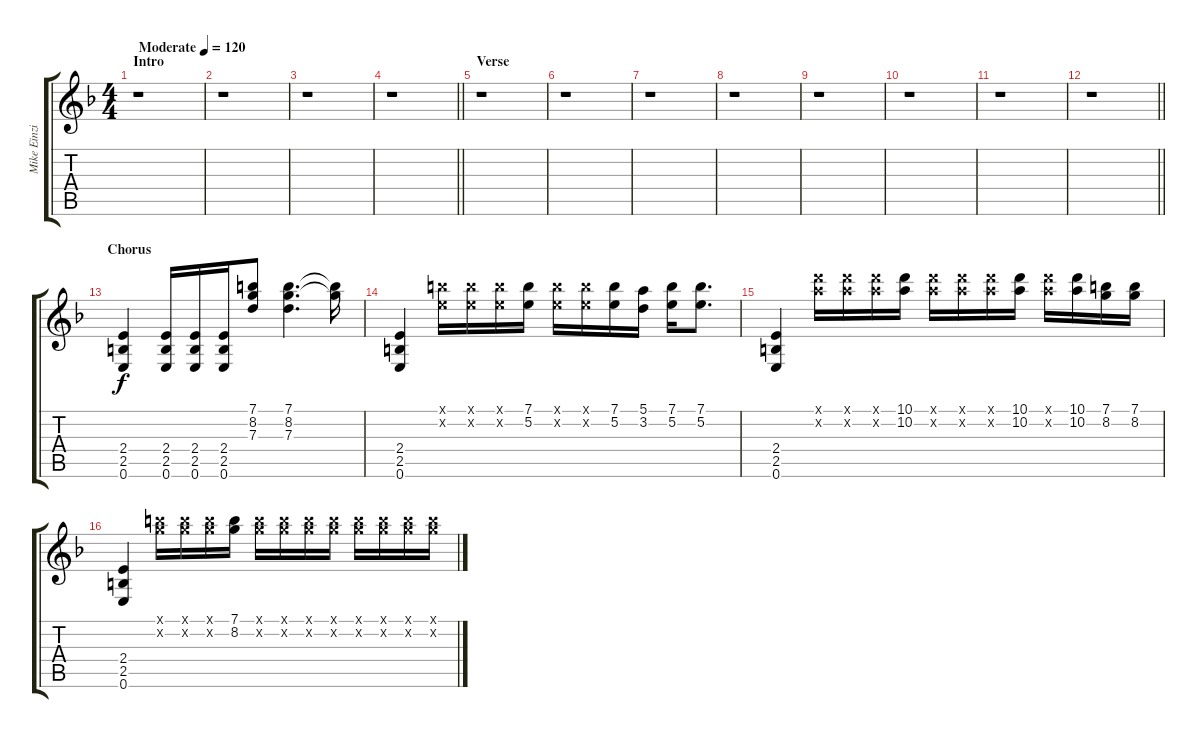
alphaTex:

\track ("Mike Einziger solos" "Mike Einzi") {instrument distortionguitar}
\staff {score tabs}
\tuning (E4 B3 G3 D3 A2 E2) {hide}
\ts (4 4)
\section ("" "Intro")
\tempo (120 "Moderate")
\clef g2
\ks dminor
r.1{dy f instrument distortionguitar} |
r.1 |
r.1 |
\barLineRight lightlight
r.1 |
\section ("" "Verse")
r.1 |
r.1 |
r.1 |
r.1 |
r.1 |
r.1 |
r.1 |
\barLineRight lightlight
r.1 |
\section ("" "Chorus")
(2.4 2.5 0.6).4 (2.4 2.5 0.6).16 (2.4 2.5 0.6).16 (2.4 2.5 0.6).16 (7.1 8.2 7.3).8 (7.1 8.2 7.3).4{d} (7.1{t} 8.2{t}).16 |
(2.4 2.5 0.6).4 (7.1{x} 5.2{x}).16 (7.1{x} 5.2{x}).16 (7.1{x} 5.2{x}).16 (7.1 5.2).16 (7.1{x} 5.2{x}).16 (7.1{x} 5.2{x}).16 (7.1 5.2).16 (5.1 3.2).16 (7.1 5.2).16 (7.1 5.2).8{d} |
(2.4 2.5 0.6).4 (10.1{x} 10.2{x}).16 (10.1{x} 10.2{x}).16 (10.1{x} 10.2{x}).16 (10.1 10.2).16 (10.1{x} 10.2{x}).16 (10.1{x} 10.2{x}).16 (10.1{x} 10.2{x}).16 (10.1 10.2).16 (10.1{x} 10.2{x}).16 (10.1 10.2).16 (7.1 8.2).16 (7.1 8.2).16 |
(2.4 2.5 0.6).4 (7.1{x} 8.2{x}).16 (7.1{x} 8.2{x}).16 (7.1{x} 8.2{x}).16 (7.1 8.2).16 (7.1{x} 8.2{x}).16 (7.1{x} 8.2{x}).16 (7.1{x} 8.2{x}).16 (7.1{x} 8.2{x}).16 (7.1{x} 8.2{x}).16 (7.1{x} 8.2{x}).16 (7.1{x} 8.2{x}).16 (7.1{x} 8.2{x}).16
